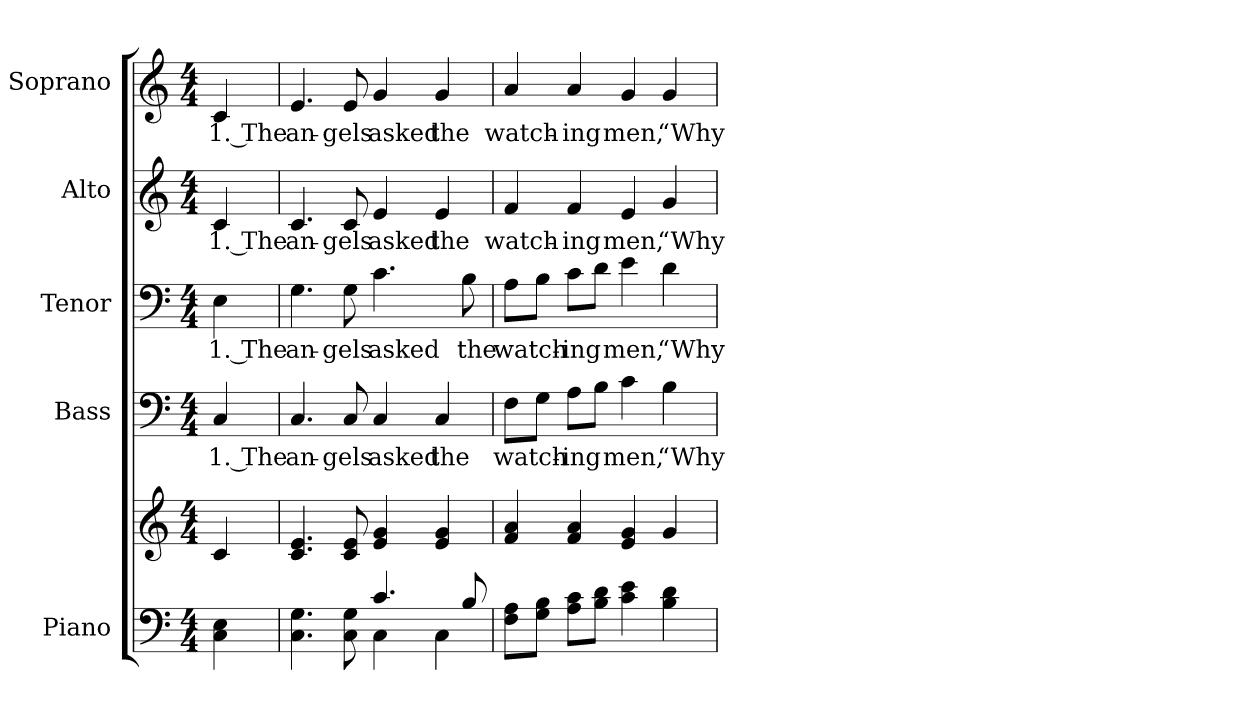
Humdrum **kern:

**kern	**kern	**kern	**text	**kern	**text	**kern	**text	**kern	**text
*part5	*part5	*part4	*part4	*part3	*part3	*part2	*part2	*part1	*part1
*staff6	*staff5	*staff4	*staff4	*staff3	*staff3	*staff2	*staff2	*staff1	*staff1
*I"Piano	*	*I"Bass	*	*I"Tenor	*	*I"Alto	*	*I"Soprano	*
*I'Pno.	*	*I'B.	*	*I'T.	*	*I'A.	*	*I'S.	*
!!LO:PB:g=z
*clefF4	*clefG2	*clefF4	*	*clefF4	*	*clefG2	*	*clefG2	*
*k[]	*k[]	*k[]	*	*k[]	*	*k[]	*	*k[]	*
*C:	*C:	*C:	*	*C:	*	*C:	*	*C:	*
*M4/4	*M4/4	*M4/4	*	*M4/4	*	*M4/4	*	*M4/4	*
*MM125	*MM125	*MM125	*	*MM125	*	*MM125	*	*MM125	*
=	=	=	=	=	=	=	=	=	=
!	!	!	!LO:LY:b:color=#000000	!	!	!	!	!	!
!	!	!	!	!	!LO:LY:b:color=#000000	!	!	!	!
!	!	!	!	!	!	!	!LO:LY:b:color=#000000	!	!
!	!	!	!	!	!	!	!	!	!LO:LY:b:color=#000000
4Ci\ 4Ei	4ci/	4Ci/	1. The	4Ei\	1. The	4ci/	1. The	4ci/	1. The
=1	=1	=1	=1	=1	=1	=1	=1	=1	=1
*^	*	*	*	*	*	*	*	*	*
!	!	!	!	!LO:LY:b:color=#000000	!	!	!	!	!	!
!	!	!	!	!	!	!LO:LY:b:color=#000000	!	!	!	!
!	!	!	!	!	!	!	!	!LO:LY:b:color=#000000	!	!
!	!	!	!	!	!	!	!	!	!	!LO:LY:b:color=#000000
4.Ci\ 4.Gi	2ryy	4.ci/ 4.ei	4.Ci/	an-	4.Gi\	an-	4.ci/	an-	4.ei/	an-
!	!	!	!	!LO:LY:b:color=#000000	!	!	!	!	!	!
!	!	!	!	!	!	!LO:LY:b:color=#000000	!	!	!	!
!	!	!	!	!	!	!	!	!LO:LY:b:color=#000000	!	!
!	!	!	!	!	!	!	!	!	!	!LO:LY:b:color=#000000
8Ci\ 8Gi	.	8ci/ 8ei	8Ci/	-gels	8Gi\	-gels	8ci/	-gels	8ei/	-gels
!	!	!	!	!LO:LY:b:color=#000000	!	!	!	!	!	!
!	!	!	!	!	!	!LO:LY:b:color=#000000	!	!	!	!
!	!	!	!	!	!	!	!	!LO:LY:b:color=#000000	!	!
!	!	!	!	!	!	!	!	!	!	!LO:LY:b:color=#000000
4.ci/	4Ci\	4ei/ 4gi	4Ci/	asked	4.ci\	asked	4ei/	asked	4gi/	asked
!	!	!	!	!LO:LY:b:color=#000000	!	!	!	!	!	!
!	!	!	!	!	!	!	!	!LO:LY:b:color=#000000	!	!
!	!	!	!	!	!	!	!	!	!	!LO:LY:b:color=#000000
.	4Ci\	4ei/ 4gi	4Ci/	the	.	.	4ei/	the	4gi/	the
!	!	!	!	!	!	!LO:LY:b:color=#000000	!	!	!	!
8Bi/	.	.	.	.	8Bi\	the	.	.	.	.
*v	*v	*	*	*	*	*	*	*	*	*
=2	=2	=2	=2	=2	=2	=2	=2	=2	=2
!	!	!	!LO:LY:b:color=#000000	!	!	!	!	!	!
!	!	!	!	!	!LO:LY:b:color=#000000	!	!	!	!
!	!	!	!	!	!	!	!LO:LY:b:color=#000000	!	!
!	!	!	!	!	!	!	!	!	!LO:LY:b:color=#000000
8Fi\ 8AiL	4fi/ 4ai	8Fi\L	watch-	8Ai\L	watch-	4fi/	watch-	4ai/	watch-
8Gi\ 8BiJ	.	8Gi\J	.	8Bi\J	.	.	.	.	.
!	!	!	!LO:LY:b:color=#000000	!	!	!	!	!	!
!	!	!	!	!	!LO:LY:b:color=#000000	!	!	!	!
!	!	!	!	!	!	!	!LO:LY:b:color=#000000	!	!
!	!	!	!	!	!	!	!	!	!LO:LY:b:color=#000000
8Ai\ 8ciL	4fi/ 4ai	8Ai\L	-ing	8ci\L	-ing	4fi/	-ing	4ai/	-ing
8Bi\ 8diJ	.	8Bi\J	.	8di\J	.	.	.	.	.
!	!	!	!LO:LY:b:color=#000000	!	!	!	!	!	!
!	!	!	!	!	!LO:LY:b:color=#000000	!	!	!	!
!	!	!	!	!	!	!	!LO:LY:b:color=#000000	!	!
!	!	!	!	!	!	!	!	!	!LO:LY:b:color=#000000
4ci\ 4ei	4ei/ 4gi	4ci\	men,	4ei\	men,	4ei/	men,	4gi/	men,
!	!	!	!LO:LY:b:color=#000000	!	!	!	!	!	!
!	!	!	!	!	!LO:LY:b:color=#000000	!	!	!	!
!	!	!	!	!	!	!	!LO:LY:b:color=#000000	!	!
!	!	!	!	!	!	!	!	!	!LO:LY:b:color=#000000
4Bi\ 4di	4gi/	4Bi\	“Why	4di\	“Why	4gi/	“Why	4gi/	“Why
=	=	=	=	=	=	=	=	=	=
*-	*-	*-	*-	*-	*-	*-	*-	*-	*-
